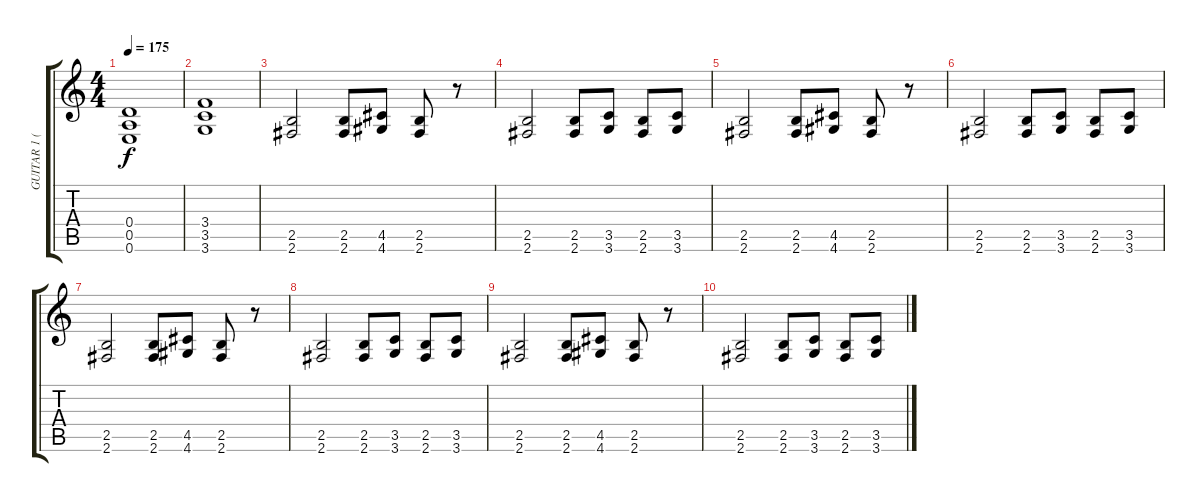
\track ("GUITAR 1 ( Koichi Fukuda )" "GUITAR 1 (") {instrument distortionguitar}
\staff {score tabs}
\tuning (E4 B3 G3 D3 A2 E2) {hide}
\ts (4 4)
\tempo 175
\clef g2
\ks c
(0.4 0.5 0.6).1{dy f} |
(3.4 3.5 3.6).1 |
(2.5 2.6).2 (2.5 2.6).8 (4.5 4.6).8 (2.5 2.6).8 r.8 |
(2.5 2.6).2 (2.5 2.6).8 (3.5 3.6).8 (2.5 2.6).8 (3.5 3.6).8 |
(2.5 2.6).2 (2.5 2.6).8 (4.5 4.6).8 (2.5 2.6).8 r.8 |
(2.5 2.6).2 (2.5 2.6).8 (3.5 3.6).8 (2.5 2.6).8 (3.5 3.6).8 |
(2.5 2.6).2 (2.5 2.6).8 (4.5 4.6).8 (2.5 2.6).8 r.8 |
(2.5 2.6).2 (2.5 2.6).8 (3.5 3.6).8 (2.5 2.6).8 (3.5 3.6).8 |
(2.5 2.6).2 (2.5 2.6).8 (4.5 4.6).8 (2.5 2.6).8 r.8 |
(2.5 2.6).2 (2.5 2.6).8 (3.5 3.6).8 (2.5 2.6).8 (3.5 3.6).8
